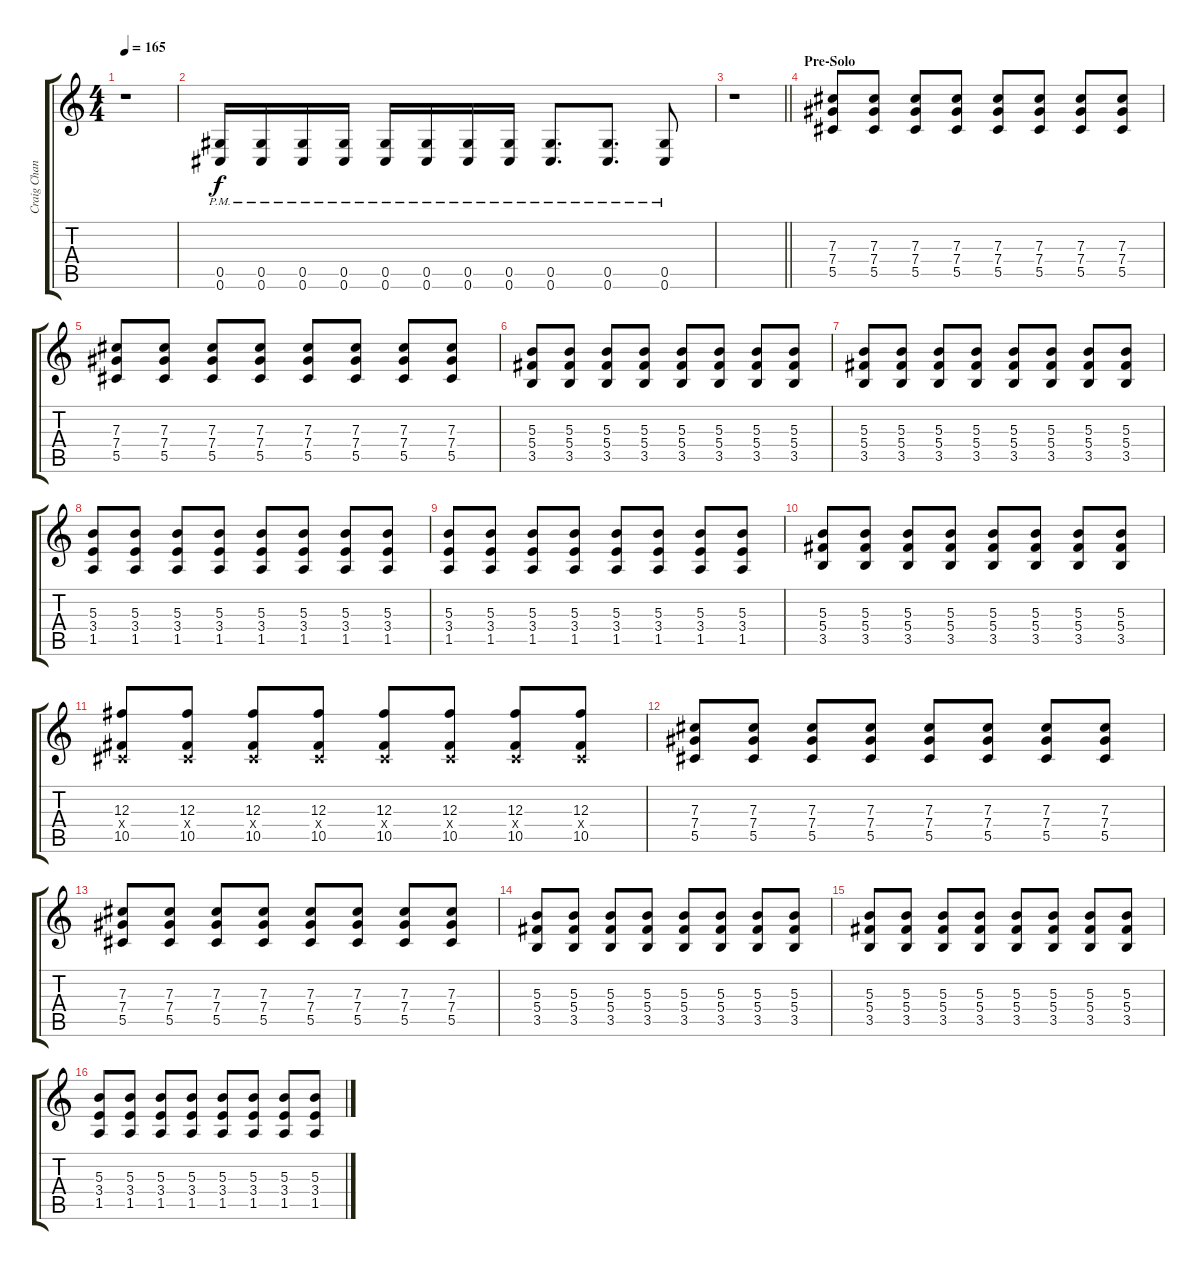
\track ("Craig Chaney" "Craig Chan") {instrument distortionguitar}
\staff {score tabs}
\tuning (Eb4 Bb3 Gb3 Db3 Ab2 Db2) {hide}
\ts (4 4)
\tempo 165
\clef g2
\ks c
r.1{dy f} |
(0.5{pm} 0.6{pm}).16 (0.5{pm} 0.6{pm}).16 (0.5{pm} 0.6{pm}).16 (0.5{pm} 0.6{pm}).16 (0.5{pm} 0.6{pm}).16 (0.5{pm} 0.6{pm}).16 (0.5{pm} 0.6{pm}).16 (0.5{pm} 0.6{pm}).16 (0.5{pm} 0.6{pm}).8{d} (0.5{pm} 0.6{pm}).8{d} (0.5{pm} 0.6{pm}).8 |
\barLineRight lightlight
r.1 |
\section ("" "Pre-Solo")
(7.3 7.4 5.5).8 (7.3 7.4 5.5).8 (7.3 7.4 5.5).8 (7.3 7.4 5.5).8 (7.3 7.4 5.5).8 (7.3 7.4 5.5).8 (7.3 7.4 5.5).8 (7.3 7.4 5.5).8 |
(7.3 7.4 5.5).8 (7.3 7.4 5.5).8 (7.3 7.4 5.5).8 (7.3 7.4 5.5).8 (7.3 7.4 5.5).8 (7.3 7.4 5.5).8 (7.3 7.4 5.5).8 (7.3 7.4 5.5).8 |
(5.3 5.4 3.5).8 (5.3 5.4 3.5).8 (5.3 5.4 3.5).8 (5.3 5.4 3.5).8 (5.3 5.4 3.5).8 (5.3 5.4 3.5).8 (5.3 5.4 3.5).8 (5.3 5.4 3.5).8 |
(5.3 5.4 3.5).8 (5.3 5.4 3.5).8 (5.3 5.4 3.5).8 (5.3 5.4 3.5).8 (5.3 5.4 3.5).8 (5.3 5.4 3.5).8 (5.3 5.4 3.5).8 (5.3 5.4 3.5).8 |
(5.3 3.4 1.5).8 (5.3 3.4 1.5).8 (5.3 3.4 1.5).8 (5.3 3.4 1.5).8 (5.3 3.4 1.5).8 (5.3 3.4 1.5).8 (5.3 3.4 1.5).8 (5.3 3.4 1.5).8 |
(5.3 3.4 1.5).8 (5.3 3.4 1.5).8 (5.3 3.4 1.5).8 (5.3 3.4 1.5).8 (5.3 3.4 1.5).8 (5.3 3.4 1.5).8 (5.3 3.4 1.5).8 (5.3 3.4 1.5).8 |
(5.3 5.4 3.5).8 (5.3 5.4 3.5).8 (5.3 5.4 3.5).8 (5.3 5.4 3.5).8 (5.3 5.4 3.5).8 (5.3 5.4 3.5).8 (5.3 5.4 3.5).8 (5.3 5.4 3.5).8 |
(12.3 0.4{x} 10.5).8 (12.3 0.4{x} 10.5).8 (12.3 0.4{x} 10.5).8 (12.3 0.4{x} 10.5).8 (12.3 0.4{x} 10.5).8 (12.3 0.4{x} 10.5).8 (12.3 0.4{x} 10.5).8 (12.3 0.4{x} 10.5).8 |
(7.3 7.4 5.5).8 (7.3 7.4 5.5).8 (7.3 7.4 5.5).8 (7.3 7.4 5.5).8 (7.3 7.4 5.5).8 (7.3 7.4 5.5).8 (7.3 7.4 5.5).8 (7.3 7.4 5.5).8 |
(7.3 7.4 5.5).8 (7.3 7.4 5.5).8 (7.3 7.4 5.5).8 (7.3 7.4 5.5).8 (7.3 7.4 5.5).8 (7.3 7.4 5.5).8 (7.3 7.4 5.5).8 (7.3 7.4 5.5).8 |
(5.3 5.4 3.5).8 (5.3 5.4 3.5).8 (5.3 5.4 3.5).8 (5.3 5.4 3.5).8 (5.3 5.4 3.5).8 (5.3 5.4 3.5).8 (5.3 5.4 3.5).8 (5.3 5.4 3.5).8 |
(5.3 5.4 3.5).8 (5.3 5.4 3.5).8 (5.3 5.4 3.5).8 (5.3 5.4 3.5).8 (5.3 5.4 3.5).8 (5.3 5.4 3.5).8 (5.3 5.4 3.5).8 (5.3 5.4 3.5).8 |
(5.3 3.4 1.5).8 (5.3 3.4 1.5).8 (5.3 3.4 1.5).8 (5.3 3.4 1.5).8 (5.3 3.4 1.5).8 (5.3 3.4 1.5).8 (5.3 3.4 1.5).8 (5.3 3.4 1.5).8
